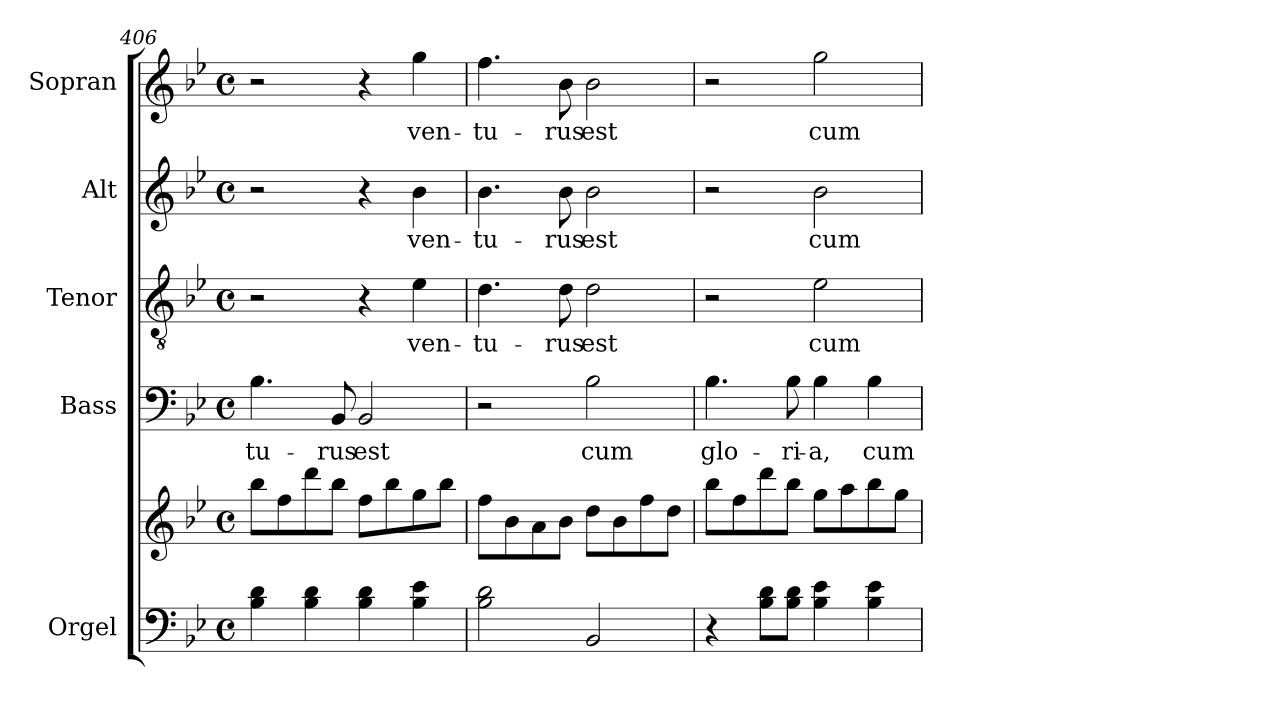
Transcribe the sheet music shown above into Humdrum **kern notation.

**kern	**kern	**kern	**text	**kern	**text	**kern	**text	**kern	**text
*part5	*part5	*part4	*part4	*part3	*part3	*part2	*part2	*part1	*part1
*staff6	*staff5	*staff4	*staff4	*staff3	*staff3	*staff2	*staff2	*staff1	*staff1
*I"Orgel	*	*I"Bass	*	*I"Tenor	*	*I"Alt	*	*I"Sopran	*
*I'Org.	*	*I'B.	*	*I'T.	*	*I'A.	*	*I'S.	*
*clefF4	*clefG2	*clefF4	*	*clefGv2	*	*clefG2	*	*clefG2	*
*k[b-e-]	*k[b-e-]	*k[b-e-]	*	*k[b-e-]	*	*k[b-e-]	*	*k[b-e-]	*
*B-:	*B-:	*B-:	*	*B-:	*	*B-:	*	*B-:	*
*M4/4	*M4/4	*M4/4	*	*M4/4	*	*M4/4	*	*M4/4	*
*met(c)	*met(c)	*met(c)	*	*met(c)	*	*met(c)	*	*met(c)	*
=406	=406	=406	=406	=406	=406	=406	=406	=406	=406
!	!	!	!LO:LY:b	!	!	!	!	!	!
4B-\ 4d\	8bb-\L	4.B-\	-tu-	2r	.	2r	.	2r	.
.	8ff\	.	.	.	.	.	.	.	.
4B-\ 4d\	8ddd\	.	.	.	.	.	.	.	.
!	!	!	!LO:LY:b	!	!	!	!	!	!
.	8bb-\J	8BB-/	-rus	.	.	.	.	.	.
!	!	!	!LO:LY:b	!	!	!	!	!	!
4B-\ 4d\	8ff\L	2BB-/	est	4r	.	4r	.	4r	.
.	8bb-\	.	.	.	.	.	.	.	.
!	!	!	!	!	!LO:LY:b	!	!LO:LY:b	!	!LO:LY:b
4B-\ 4e-\	8gg\	.	.	4e-\	ven-	4b-\	ven-	4gg\	ven-
.	8bb-\J	.	.	.	.	.	.	.	.
=407	=407	=407	=407	=407	=407	=407	=407	=407	=407
!	!	!	!	!	!LO:LY:b	!	!LO:LY:b	!	!LO:LY:b
2B-\ 2d\	8ff\L	2r	.	4.d\	-tu-	4.b-\	-tu-	4.ff\	-tu-
.	8b-\	.	.	.	.	.	.	.	.
.	8a\	.	.	.	.	.	.	.	.
!	!	!	!	!	!LO:LY:b	!	!LO:LY:b	!	!LO:LY:b
.	8b-\J	.	.	8d\	-rus	8b-\	-rus	8b-\	-rus
!	!	!	!LO:LY:b	!	!LO:LY:b	!	!LO:LY:b	!	!LO:LY:b
2BB-/	8dd\L	2B-\	cum	2d\	est	2b-\	est	2b-\	est
.	8b-\	.	.	.	.	.	.	.	.
.	8ff\	.	.	.	.	.	.	.	.
.	8dd\J	.	.	.	.	.	.	.	.
=408	=408	=408	=408	=408	=408	=408	=408	=408	=408
!	!	!	!LO:LY:b	!	!	!	!	!	!
4r	8bb-\L	4.B-\	glo-	2r	.	2r	.	2r	.
.	8ff\	.	.	.	.	.	.	.	.
8B-\ 8d\L	8ddd\	.	.	.	.	.	.	.	.
!	!	!	!LO:LY:b	!	!	!	!	!	!
8B-\ 8d\J	8bb-\J	8B-\	-ri-	.	.	.	.	.	.
!	!	!	!LO:LY:b	!	!LO:LY:b	!	!LO:LY:b	!	!LO:LY:b
4B-\ 4e-\	8gg\L	4B-\	-a,	2e-\	cum	2b-\	cum	2gg\	cum
.	8aa\	.	.	.	.	.	.	.	.
!	!	!	!LO:LY:b	!	!	!	!	!	!
4B-\ 4e-\	8bb-\	4B-\	cum	.	.	.	.	.	.
.	8gg\J	.	.	.	.	.	.	.	.
=	=	=	=	=	=	=	=	=	=
*-	*-	*-	*-	*-	*-	*-	*-	*-	*-
